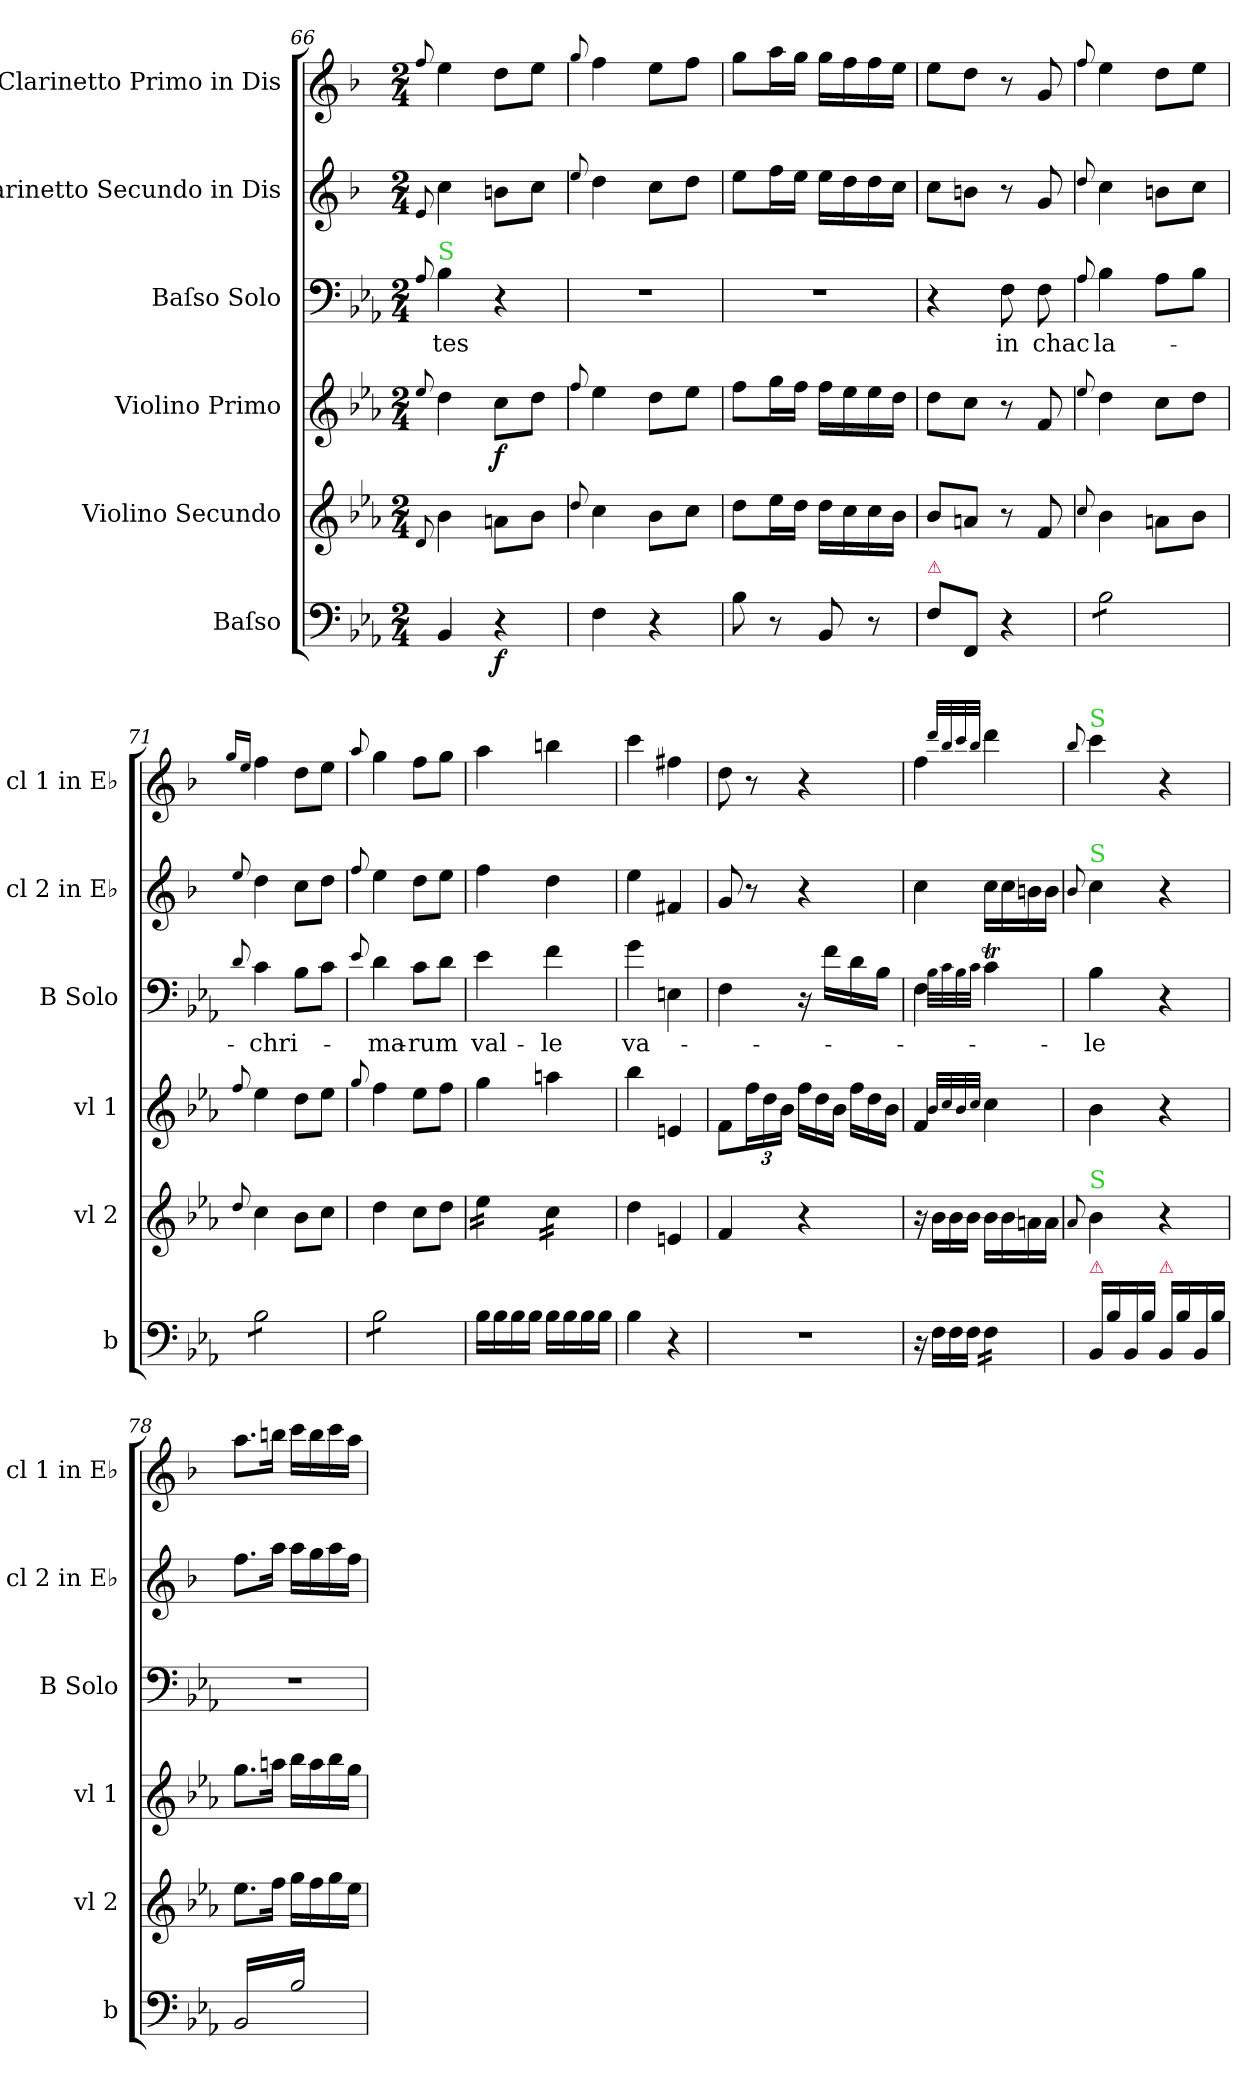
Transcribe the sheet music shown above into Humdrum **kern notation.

**kern	**dynam	**kern	**kern	**dynam	**kern	**text	**kern	**kern
*part6	*part6	*part5	*part4	*part4	*part3	*part3	*part2	*part1
*staff6	*staff6	*staff5	*staff4	*staff4	*staff3	*staff3	*staff2	*staff1
*I"Baſso	*	*I"Violino Secundo	*I"Violino Primo	*	*I"Baſso Solo	*	*I"Clarinetto Secundo in Dis	*I"Clarinetto Primo in Dis
*I'b	*	*I'vl 2	*I'vl 1	*	*I'B Solo	*	*I'cl 2 in E♭	*I'cl 1 in E♭
*clefF4	*	*clefG2	*clefG2	*	*clefF4	*	*clefG2	*clefG2
*	*	*	*	*	*	*	*ITrd1c2	*ITrd1c2
*k[b-e-a-]	*	*k[b-e-a-]	*k[b-e-a-]	*	*k[b-e-a-]	*	*k[b-e-a-]	*k[b-e-a-]
*E-:	*	*E-:	*E-:	*	*E-:	*	*E-:	*E-:
*M2/4	*	*M2/4	*M2/4	*	*M2/4	*	*M2/4	*M2/4
=66	=66	=66	=66	=66	=66	=66	=66	=66
.	.	8qqd/	8qqee-/	.	8qqA-/	.	8qqd/	8qqee-/
!	!	!	!	!	!LO:TX:a:color=limegreen:t=S	!	!	!
4BB-/	.	4b-\	4dd\	.	4B-\	-tes	4b-\	4dd\
!	!	!	!	!LO:DY:b	!	!	!	!
4r	f	8an\L	8cc\L	f.	4r	.	8an\L	8cc\L
.	.	8b-\J	8dd\J	.	.	.	8b-\J	8dd\J
=67	=67	=67	=67	=67	=67	=67	=67	=67
.	.	8qqdd/	8qqff/	.	.	.	8qqdd/	8qqff/
4F\	.	4cc\	4ee-\	.	2r	.	4cc\	4ee-\
4r	.	8b-\L	8dd\L	.	.	.	8b-\L	8dd\L
.	.	8cc\J	8ee-\J	.	.	.	8cc\J	8ee-\J
=68	=68	=68	=68	=68	=68	=68	=68	=68
8B-\	.	8dd\L	8ff\L	.	2r	.	8dd\L	8ff\L
8r	.	16ee-\L	16gg\L	.	.	.	16ee-\L	16gg\L
.	.	16dd\JJ	16ff\JJ	.	.	.	16dd\JJ	16ff\JJ
8BB-/	.	16dd\LL	16ff\LL	.	.	.	16dd\LL	16ff\LL
.	.	16cc\	16ee-\	.	.	.	16cc\	16ee-\
8r	.	16cc\	16ee-\	.	.	.	16cc\	16ee-\
.	.	16b-\JJ	16dd\JJ	.	.	.	16b-\JJ	16dd\JJ
=69	=69	=69	=69	=69	=69	=69	=69	=69
!LO:TX:a:color=crimson:t=⚠	!	!	!	!	!	!	!	!
8F\L	.	8b-/L	8dd\L	.	4r	.	8b-\L	8dd\L
8FF/J	.	8an/J	8cc\J	.	.	.	8an\J	8cc\J
4r	.	8r	8r	.	8F\	in	8r	8r
.	.	8f/	8f/	.	8F\	chac	8f/	8f/
=70	=70	=70	=70	=70	=70	=70	=70	=70
.	.	8qqcc/	8qqee-/	.	8qqA-/	.	8qqcc/	8qqee-/
*tremolo	*	*	*	*	*	*	*	*
8B-\L	.	4b-\	4dd\	.	4B-\	la-	4b-\	4dd\
8B-\	.	.	.	.	.	.	.	.
8B-\	.	8an\L	8cc\L	.	8A-\L	.	8an\L	8cc\L
8B-\J	.	8b-\J	8dd\J	.	8B-\J	.	8b-\J	8dd\J
=71	=71	=71	=71	=71	=71	=71	=71	=71
.	.	.	.	.	.	.	.	16qqff/LL
.	.	8qqdd/	8qqff/	.	8qqd/	.	8qqdd/	16qqdd/JJ
8B-\L	.	4cc\	4ee-\	.	4c\	-chri-	4cc\	4ee-\
8B-\	.	.	.	.	.	.	.	.
8B-\	.	8b-\L	8dd\L	.	8B-\L	.	8b-\L	8cc\L
8B-\J	.	8cc\J	8ee-\J	.	8c\J	.	8cc\J	8dd\J
=72	=72	=72	=72	=72	=72	=72	=72	=72
.	.	.	8qqgg/	.	8qqe-/	.	8qqee-/	8qqgg/
8B-\L	.	4dd\	4ff\	.	4d\	-ma-	4dd\	4ff\
8B-\	.	.	.	.	.	.	.	.
8B-\	.	8cc\L	8ee-\L	.	8c\L	-rum	8cc\L	8ee-\L
8B-\J	.	8dd\J	8ff\J	.	8d\J	.	8dd\J	8ff\J
*Xtremolo	*	*	*	*	*	*	*	*
=73	=73	=73	=73	=73	=73	=73	=73	=73
*	*	*tremolo	*	*	*	*	*	*
16B-\LL	.	16ee-\LL	4gg\	.	4e-\	val-	4ee-\	4gg\
16B-\	.	16ee-\	.	.	.	.	.	.
16B-\	.	16ee-\	.	.	.	.	.	.
16B-\JJ	.	16ee-\JJ	.	.	.	.	.	.
16B-\LL	.	16cc\LL	4aan\	.	4f\	-le	4cc\	4aan\
16B-\	.	16cc\	.	.	.	.	.	.
16B-\	.	16cc\	.	.	.	.	.	.
16B-\JJ	.	16cc\JJ	.	.	.	.	.	.
*	*	*Xtremolo	*	*	*	*	*	*
=74	=74	=74	=74	=74	=74	=74	=74	=74
4B-\	.	4dd\	4bb-\	.	4g\	va-	4dd\	4bb-\
4r	.	4en/	4en/	.	4En\	.	4en/	4een\
=75	=75	=75	=75	=75	=75	=75	=75	=75
2r	.	4f/	8f/L	.	4F\	.	8f/	8cc\
.	.	.	24ff\L	.	.	.	8r	8r
.	.	.	24dd\	.	.	.	.	.
.	.	.	24b-\JJ	.	.	.	.	.
*	*	*	*Xtuplet	*	*	*	*	*
.	.	4r	24ff\LL	.	16r	.	4r	4r
.	.	.	24dd\	.	.	.	.	.
.	.	.	.	.	16f\LL	.	.	.
.	.	.	24b-\JJ	.	.	.	.	.
.	.	.	24ff\LL	.	16d\	.	.	.
.	.	.	24dd\	.	.	.	.	.
.	.	.	.	.	16B-\JJ	.	.	.
.	.	.	24b-\JJ	.	.	.	.	.
=76	=76	=76	=76	=76	=76	=76	=76	=76
16r	.	16r	4f/	.	4F\	.	4b-\	4ee-\
16F\LL	.	16b-\LL	.	.	.	.	.	.
16F\	.	16b-\	.	.	.	.	.	.
16F\JJ	.	16b-\JJ	.	.	.	.	.	.
.	.	.	32qqb-/LLL	.	32qqB-\LLL	.	.	32qqccc/LLL
.	.	.	32qqcc/	.	32qqc\	.	.	32qqaa-/
.	.	.	32qqb-/	.	32qqB-\	.	.	32qqbb-/
.	.	.	32qqcc/JJJ	.	32qqc\JJJ	.	.	32qqaa-/JJJ
*tremolo	*	*	*	*	*	*	*	*
16F\LL	.	16b-\LL	4cc\	.	4cT\	.	16b-\LL	4ccc\
16F\	.	16b-\	.	.	.	.	16b-\	.
16F\	.	16an\	.	.	.	.	16an\	.
16F\JJ	.	16a\JJ	.	.	.	.	16a\JJ	.
*Xtremolo	*	*	*	*	*	*	*	*
=77	=77	=77	=77	=77	=77	=77	=77	=77
.	.	8qqa-/	.	.	.	.	8qqa-/	8qqaa-/
!	!	!	!	!	!	!	!	!LO:TX:a:color=limegreen:t=S
!	!	!	!	!	!	!	!LO:TX:a:color=limegreen:t=S	!
!	!	!LO:TX:a:color=limegreen:t=S	!	!	!	!	!	!
!LO:TX:a:color=crimson:t=⚠	!	!	!	!	!	!	!	!
16BB-/LL	.	4b-\	4b-\	.	4B-\	-le	4b-\	4bb-\
16B-\	.	.	.	.	.	.	.	.
16BB-/	.	.	.	.	.	.	.	.
16B-\JJ	.	.	.	.	.	.	.	.
!LO:TX:a:color=crimson:t=⚠	!	!	!	!	!	!	!	!
16BB-/LL	.	4r	4r	.	4r	.	4r	4r
16B-\	.	.	.	.	.	.	.	.
16BB-/	.	.	.	.	.	.	.	.
16B-\JJ	.	.	.	.	.	.	.	.
=78	=78	=78	=78	=78	=78	=78	=78	=78
!LO:TX:a:color=crimson:t=⚠	!	!	!	!	!	!	!	!
*tremolo	*	*	*	*	*	*	*	*
16BB-/LL	.	8.ee-\L	8.gg\L	.	2r	.	8.ee-\L	8.gg\L
16B-/	.	.	.	.	.	.	.	.
16BB-/	.	.	.	.	.	.	.	.
16B-/	.	16ff\Jk	16aan\Jk	.	.	.	16gg\Jk	16aan\Jk
16BB-/	.	16gg\LL	16bb-\LL	.	.	.	16gg\LL	16bb-\LL
16B-/	.	16ff\	16aa\	.	.	.	16ff\	16aa\
16BB-/	.	16gg\	16bb-\	.	.	.	16gg\	16bb-\
16B-/JJ	.	16ee-\JJ	16gg\JJ	.	.	.	16ee-\JJ	16gg\JJ
*Xtremolo	*	*	*	*	*	*	*	*
.	.	.	.	.	.	.	.	.
.	.	.	.	.	.	.	.	.
.	.	.	.	.	.	.	.	.
.	.	.	.	.	.	.	.	.
=	=	=	=	=	=	=	=	=
*-	*-	*-	*-	*-	*-	*-	*-	*-
